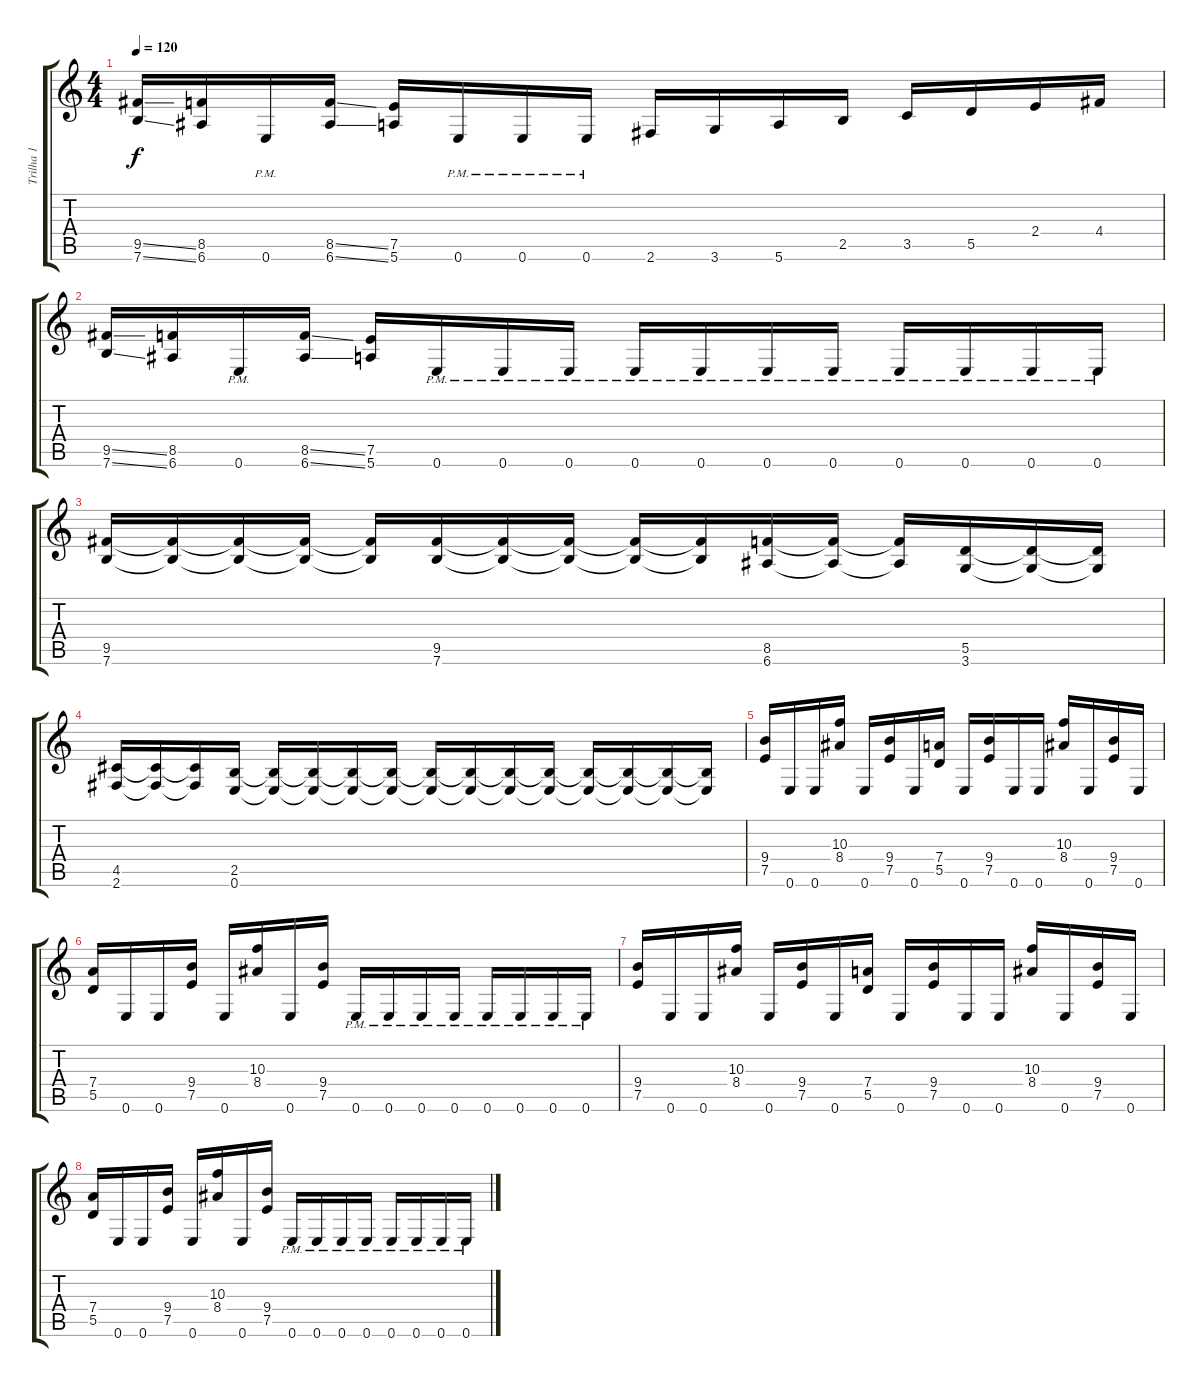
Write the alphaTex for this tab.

\track ("Trilha 1" "Trilha 1") {instrument distortionguitar}
\staff {score tabs}
\tuning (E4 B3 G3 D3 A2 E2) {hide}
\ts (4 4)
\tempo 120
\clef g2
\ks c
(9.5{ss} 7.6{ss}).16{dy f} (8.5 6.6).16 0.6{pm}.16 (8.5{ss} 6.6{ss}).16 (7.5 5.6).16 0.6{pm}.16 0.6{pm}.16 0.6{pm}.16 2.6.16 3.6.16 5.6.16 2.5.16 3.5.16 5.5.16 2.4.16 4.4.16 |
(9.5{ss} 7.6{ss}).16 (8.5 6.6).16 0.6{pm}.16 (8.5{ss} 6.6{ss}).16 (7.5 5.6).16 0.6{pm}.16 0.6{pm}.16 0.6{pm}.16 0.6{pm}.16 0.6{pm}.16 0.6{pm}.16 0.6{pm}.16 0.6{pm}.16 0.6{pm}.16 0.6{pm}.16 0.6{pm}.16 |
(9.5 7.6).16 (9.5{t} 7.6{t}).16 (9.5{t} 7.6{t}).16 (9.5{t} 7.6{t}).16 (9.5{t} 7.6{t}).16 (9.5 7.6).16 (9.5{t} 7.6{t}).16 (9.5{t} 7.6{t}).16 (9.5{t} 7.6{t}).16 (9.5{t} 7.6{t}).16 (8.5 6.6).16 (8.5{t} 6.6{t}).16 (8.5{t} 6.6{t}).16 (5.5 3.6).16 (5.5{t} 3.6{t}).16 (5.5{t} 3.6{t}).16 |
(4.5 2.6).16 (4.5{t} 2.6{t}).16 (4.5{t} 2.6{t}).16 (2.5 0.6).16 (2.5{t} 0.6{t}).16 (2.5{t} 0.6{t}).16 (2.5{t} 0.6{t}).16 (2.5{t} 0.6{t}).16 (2.5{t} 0.6{t}).16 (2.5{t} 0.6{t}).16 (2.5{t} 0.6{t}).16 (2.5{t} 0.6{t}).16 (2.5{t} 0.6{t}).16 (2.5{t} 0.6{t}).16 (2.5{t} 0.6{t}).16 (2.5{t} 0.6{t}).16 |
(9.4 7.5).16 0.6.16 0.6.16 (10.3 8.4).16 0.6.16 (9.4 7.5).16 0.6.16 (7.4 5.5).16 0.6.16 (9.4 7.5).16 0.6.16 0.6.16 (10.3 8.4).16 0.6.16 (9.4 7.5).16 0.6.16 |
(7.4 5.5).16 0.6.16 0.6.16 (9.4 7.5).16 0.6.16 (10.3 8.4).16 0.6.16 (9.4 7.5).16 0.6{pm}.16 0.6{pm}.16 0.6{pm}.16 0.6{pm}.16 0.6{pm}.16 0.6{pm}.16 0.6{pm}.16 0.6{pm}.16 |
(9.4 7.5).16 0.6.16 0.6.16 (10.3 8.4).16 0.6.16 (9.4 7.5).16 0.6.16 (7.4 5.5).16 0.6.16 (9.4 7.5).16 0.6.16 0.6.16 (10.3 8.4).16 0.6.16 (9.4 7.5).16 0.6.16 |
(7.4 5.5).16 0.6.16 0.6.16 (9.4 7.5).16 0.6.16 (10.3 8.4).16 0.6.16 (9.4 7.5).16 0.6{pm}.16 0.6{pm}.16 0.6{pm}.16 0.6{pm}.16 0.6{pm}.16 0.6{pm}.16 0.6{pm}.16 0.6{pm}.16
